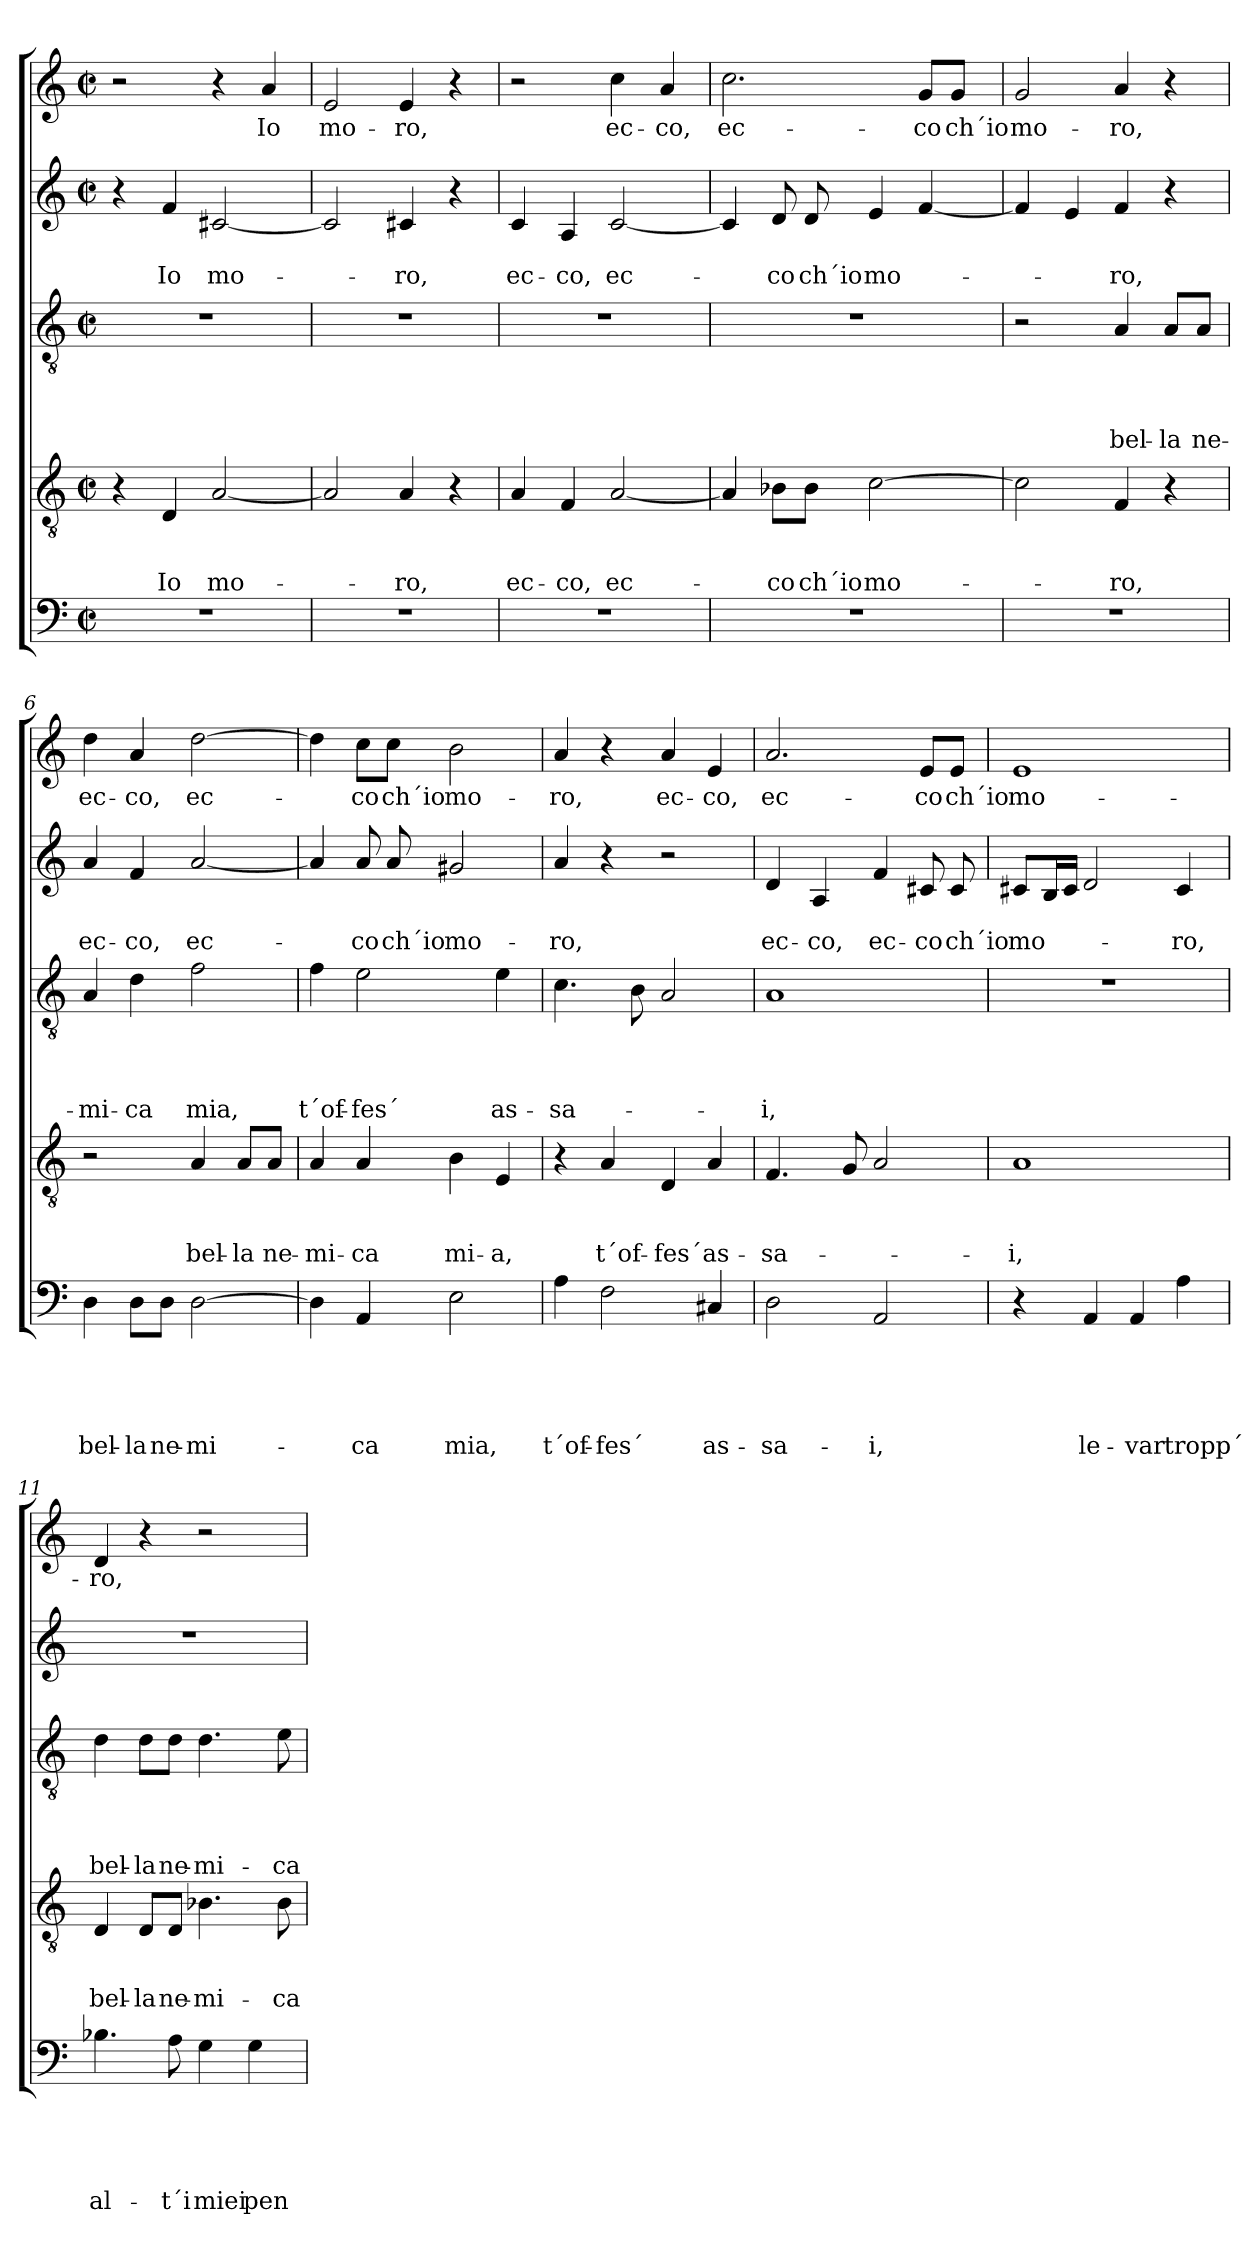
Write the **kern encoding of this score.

**kern	**text	**text	**text	**text	**text	**kern	**text	**text	**text	**kern	**text	**text	**text	**text	**kern	**text	**text	**kern	**text
*part5	*part5	*part5	*part5	*part5	*part5	*part4	*part4	*part4	*part4	*part3	*part3	*part3	*part3	*part3	*part2	*part2	*part2	*part1	*part1
*staff5	*staff5	*staff5	*staff5	*staff5	*staff5	*staff4	*staff4	*staff4	*staff4	*staff3	*staff3	*staff3	*staff3	*staff3	*staff2	*staff2	*staff2	*staff1	*staff1
*clefF4	*	*	*	*	*	*clefGv2	*	*	*	*clefGv2	*	*	*	*	*clefG2	*	*	*clefG2	*
*k[]	*	*	*	*	*	*k[]	*	*	*	*k[]	*	*	*	*	*k[]	*	*	*k[]	*
*C:	*	*	*	*	*	*C:	*	*	*	*C:	*	*	*	*	*C:	*	*	*C:	*
*M2/2	*	*	*	*	*	*M2/2	*	*	*	*M2/2	*	*	*	*	*M2/2	*	*	*M2/2	*
*met(c|)	*	*	*	*	*	*met(c|)	*	*	*	*met(c|)	*	*	*	*	*met(c|)	*	*	*met(c|)	*
=1	=1	=1	=1	=1	=1	=1	=1	=1	=1	=1	=1	=1	=1	=1	=1	=1	=1	=1	=1
1r	.	.	.	.	.	4r	.	.	.	1r	.	.	.	.	4r	.	.	2r	.
.	.	.	.	.	.	4D/	.	.	Io	.	.	.	.	.	4f/	.	Io	.	.
.	.	.	.	.	.	[2A/	.	.	mo-	.	.	.	.	.	[2c#X/	.	mo-	4r	.
.	.	.	.	.	.	.	.	.	.	.	.	.	.	.	.	.	.	4a/	Io
=2	=2	=2	=2	=2	=2	=2	=2	=2	=2	=2	=2	=2	=2	=2	=2	=2	=2	=2	=2
1r	.	.	.	.	.	2A/]	.	.	.	1r	.	.	.	.	2c#/]	.	.	2e/	mo-
.	.	.	.	.	.	4A/	.	.	-ro,	.	.	.	.	.	4c#X/	.	-ro,	4e/	-ro,
.	.	.	.	.	.	4r	.	.	.	.	.	.	.	.	4r	.	.	4r	.
=3	=3	=3	=3	=3	=3	=3	=3	=3	=3	=3	=3	=3	=3	=3	=3	=3	=3	=3	=3
1r	.	.	.	.	.	4A/	.	.	ec-	1r	.	.	.	.	4c/	.	ec-	2r	.
.	.	.	.	.	.	4F/	.	.	-co,	.	.	.	.	.	4A/	.	-co,	.	.
.	.	.	.	.	.	[2A/	.	.	ec-	.	.	.	.	.	[2c/	.	ec-	4cc\	ec-
.	.	.	.	.	.	.	.	.	.	.	.	.	.	.	.	.	.	4a/	-co,
=4	=4	=4	=4	=4	=4	=4	=4	=4	=4	=4	=4	=4	=4	=4	=4	=4	=4	=4	=4
1r	.	.	.	.	.	4A/]	.	.	.	1r	.	.	.	.	4c/]	.	.	2.cc\	ec-
.	.	.	.	.	.	8B-X\L	.	.	-co	.	.	.	.	.	8d/	.	-co	.	.
.	.	.	.	.	.	8B-\J	.	.	ch´io	.	.	.	.	.	8d/	.	ch´io	.	.
.	.	.	.	.	.	[2c\	.	.	mo-	.	.	.	.	.	4e/	.	mo-	.	.
.	.	.	.	.	.	.	.	.	.	.	.	.	.	.	[4f/	.	.	8g/L	-co
.	.	.	.	.	.	.	.	.	.	.	.	.	.	.	.	.	.	8g/J	ch´io
=5	=5	=5	=5	=5	=5	=5	=5	=5	=5	=5	=5	=5	=5	=5	=5	=5	=5	=5	=5
1r	.	.	.	.	.	2c\]	.	.	.	2r	.	.	.	.	4f/]	.	.	2g/	mo-
.	.	.	.	.	.	.	.	.	.	.	.	.	.	.	4e/	.	.	.	.
.	.	.	.	.	.	4F/	.	.	-ro,	4A/	.	.	.	bel-	4f/	.	-ro,	4a/	-ro,
.	.	.	.	.	.	4r	.	.	.	8A/L	.	.	.	-la	4r	.	.	4r	.
.	.	.	.	.	.	.	.	.	.	8A/J	.	.	.	ne-	.	.	.	.	.
=6	=6	=6	=6	=6	=6	=6	=6	=6	=6	=6	=6	=6	=6	=6	=6	=6	=6	=6	=6
4D\	.	.	.	.	bel-	2r	.	.	.	4A/	.	.	.	-mi-	4a/	.	ec-	4dd\	ec-
8D\L	.	.	.	.	-la	.	.	.	.	4d\	.	.	.	-ca	4f/	.	-co,	4a/	-co,
8D\J	.	.	.	.	ne-	.	.	.	.	.	.	.	.	.	.	.	.	.	.
[2D\	.	.	.	.	-mi-	4A/	.	.	bel-	2f\	.	.	.	mia,	[2a/	.	ec-	[2dd\	ec-
.	.	.	.	.	.	8A/L	.	.	-la	.	.	.	.	.	.	.	.	.	.
.	.	.	.	.	.	8A/J	.	.	ne-	.	.	.	.	.	.	.	.	.	.
!!LO:LB:g=z
=7	=7	=7	=7	=7	=7	=7	=7	=7	=7	=7	=7	=7	=7	=7	=7	=7	=7	=7	=7
4D\]	.	.	.	.	.	4A/	.	.	-mi-	4f\	.	.	.	t´of-	4a/]	.	.	4dd\]	.
4AA/	.	.	.	.	-ca	4A/	.	.	-ca	2e\	.	.	.	-fes´	8a/	.	-co	8cc\L	-co
.	.	.	.	.	.	.	.	.	.	.	.	.	.	.	8a/	.	ch´io	8cc\J	ch´io
2E\	.	.	.	.	mia,	4B\	.	.	mi-	.	.	.	.	.	2g#X/	.	mo-	2b\	mo-
.	.	.	.	.	.	4E/	.	.	-a,	4e\	.	.	.	as-	.	.	.	.	.
=8	=8	=8	=8	=8	=8	=8	=8	=8	=8	=8	=8	=8	=8	=8	=8	=8	=8	=8	=8
4A\	.	.	.	.	t´of-	4r	.	.	.	4.c\	.	.	.	-sa-	4a/	.	-ro,	4a/	-ro,
2F\	.	.	.	.	-fes´	4A/	.	.	t´of-	.	.	.	.	.	4r	.	.	4r	.
.	.	.	.	.	.	.	.	.	.	8B\	.	.	.	.	.	.	.	.	.
.	.	.	.	.	.	4D/	.	.	-fes´	2A/	.	.	.	.	2r	.	.	4a/	ec-
4C#X/	.	.	.	.	as-	4A/	.	.	as-	.	.	.	.	.	.	.	.	4e/	-co,
=9	=9	=9	=9	=9	=9	=9	=9	=9	=9	=9	=9	=9	=9	=9	=9	=9	=9	=9	=9
2D\	.	.	.	.	-sa-	4.F/	.	.	-sa-	1A	.	.	.	-i,	4d/	.	ec-	2.a/	ec-
.	.	.	.	.	.	.	.	.	.	.	.	.	.	.	4A/	.	-co,	.	.
.	.	.	.	.	.	8G/	.	.	.	.	.	.	.	.	.	.	.	.	.
2AA/	.	.	.	.	-i,	2A/	.	.	.	.	.	.	.	.	4f/	.	ec-	.	.
.	.	.	.	.	.	.	.	.	.	.	.	.	.	.	8c#X/	.	-co	8e/L	-co
.	.	.	.	.	.	.	.	.	.	.	.	.	.	.	8c#/	.	ch´io	8e/J	ch´io
=10	=10	=10	=10	=10	=10	=10	=10	=10	=10	=10	=10	=10	=10	=10	=10	=10	=10	=10	=10
4r	.	.	.	.	.	1A	.	.	-i,	1r	.	.	.	.	8c#X/L	.	mo-	1e	mo-
.	.	.	.	.	.	.	.	.	.	.	.	.	.	.	16B/L	.	.	.	.
.	.	.	.	.	.	.	.	.	.	.	.	.	.	.	16c#/JJ	.	.	.	.
4AA/	.	.	.	.	le-	.	.	.	.	.	.	.	.	.	2d/	.	.	.	.
4AA/	.	.	.	.	-var	.	.	.	.	.	.	.	.	.	.	.	.	.	.
4A\	.	.	.	.	tropp´	.	.	.	.	.	.	.	.	.	4c#/	.	-ro,	.	.
=11	=11	=11	=11	=11	=11	=11	=11	=11	=11	=11	=11	=11	=11	=11	=11	=11	=11	=11	=11
4.B-X\	.	.	.	.	al-	4D/	.	.	bel-	4d\	.	.	.	bel-	1r	.	.	4d/	-ro,
.	.	.	.	.	.	8D/L	.	.	-la	8d\L	.	.	.	-la	.	.	.	4r	.
8A\	.	.	.	.	-t´i	8D/J	.	.	ne-	8d\J	.	.	.	ne-	.	.	.	.	.
4G\	.	.	.	.	miei	4.B-X\	.	.	-mi-	4.d\	.	.	.	-mi-	.	.	.	2r	.
4G\	.	.	.	.	pen-	.	.	.	.	.	.	.	.	.	.	.	.	.	.
.	.	.	.	.	.	8B-\	.	.	-ca	8e\	.	.	.	-ca	.	.	.	.	.
=	=	=	=	=	=	=	=	=	=	=	=	=	=	=	=	=	=	=	=
*-	*-	*-	*-	*-	*-	*-	*-	*-	*-	*-	*-	*-	*-	*-	*-	*-	*-	*-	*-
